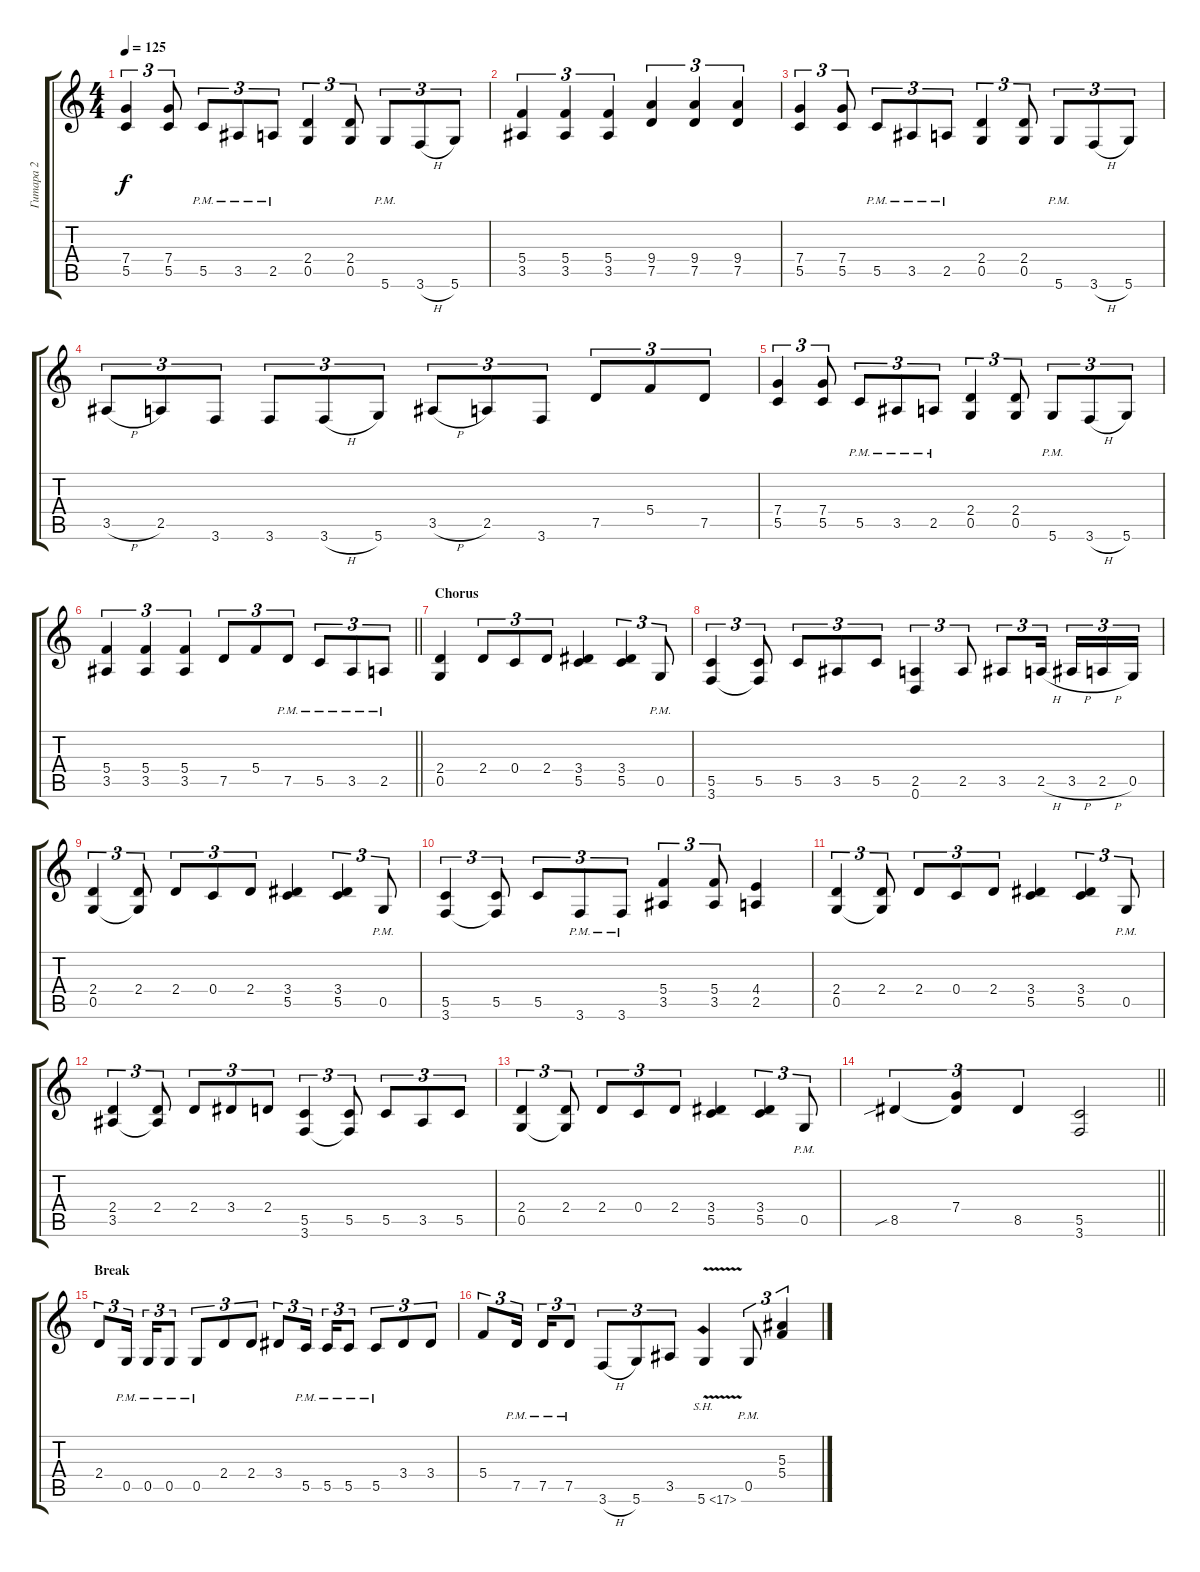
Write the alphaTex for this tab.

\track ("Гитара 2" "Гитара 2") {instrument distortionguitar}
\staff {score tabs}
\tuning (D4 A3 F3 C3 G2 D2) {hide}
\ts (4 4)
\tempo 125
\clef g2
\ks c
(7.4 5.5).4{tu (3 2) dy f} (7.4 5.5).8{tu (3 2)} 5.5{pm}.8{tu (3 2)} 3.5{pm}.8{tu (3 2)} 2.5{pm}.8{tu (3 2)} (2.4 0.5).4{tu (3 2)} (2.4 0.5).8{tu (3 2)} 5.6{pm}.8{tu (3 2)} 3.6{h}.8{tu (3 2)} 5.6.8{tu (3 2)} |
(5.4 3.5).4{tu (3 2)} (5.4 3.5).4{tu (3 2)} (5.4 3.5).4{tu (3 2)} (9.4 7.5).4{tu (3 2)} (9.4 7.5).4{tu (3 2)} (9.4 7.5).4{tu (3 2)} |
(7.4 5.5).4{tu (3 2)} (7.4 5.5).8{tu (3 2)} 5.5{pm}.8{tu (3 2)} 3.5{pm}.8{tu (3 2)} 2.5{pm}.8{tu (3 2)} (2.4 0.5).4{tu (3 2)} (2.4 0.5).8{tu (3 2)} 5.6{pm}.8{tu (3 2)} 3.6{h}.8{tu (3 2)} 5.6.8{tu (3 2)} |
3.5{h}.8{tu (3 2)} 2.5.8{tu (3 2)} 3.6.8{tu (3 2)} 3.6.8{tu (3 2)} 3.6{h}.8{tu (3 2)} 5.6.8{tu (3 2)} 3.5{h}.8{tu (3 2)} 2.5.8{tu (3 2)} 3.6.8{tu (3 2)} 7.5.8{tu (3 2)} 5.4.8{tu (3 2)} 7.5.8{tu (3 2)} |
(7.4 5.5).4{tu (3 2)} (7.4 5.5).8{tu (3 2)} 5.5{pm}.8{tu (3 2)} 3.5{pm}.8{tu (3 2)} 2.5{pm}.8{tu (3 2)} (2.4 0.5).4{tu (3 2)} (2.4 0.5).8{tu (3 2)} 5.6{pm}.8{tu (3 2)} 3.6{h}.8{tu (3 2)} 5.6.8{tu (3 2)} |
\barLineRight lightlight
(5.4 3.5).4{tu (3 2)} (5.4 3.5).4{tu (3 2)} (5.4 3.5).4{tu (3 2)} 7.5.8{tu (3 2)} 5.4.8{tu (3 2)} 7.5{pm}.8{tu (3 2)} 5.5{pm}.8{tu (3 2)} 3.5{pm}.8{tu (3 2)} 2.5{pm}.8{tu (3 2)} |
\section ("" "Chorus")
(2.4 0.5).4 2.4.8{tu (3 2)} 0.4.8{tu (3 2)} 2.4.8{tu (3 2)} (3.4 5.5).4 (3.4 5.5).4{tu (3 2)} 0.5{pm}.8{tu (3 2)} |
(5.5 3.6).4{tu (3 2)} (5.5 3.6{t}).8{tu (3 2)} 5.5.8{tu (3 2)} 3.5.8{tu (3 2)} 5.5.8{tu (3 2)} (2.5 0.6).4{tu (3 2)} 2.5.8{tu (3 2)} 3.5.8{tu (3 2)} 2.5{h}.16{tu (3 2) beam splitsecondary} 3.5{h}.16{tu (3 2)} 2.5{h}.16{tu (3 2)} 0.5.16{tu (3 2)} |
(2.4 0.5).4{tu (3 2)} (2.4 0.5{t}).8{tu (3 2)} 2.4.8{tu (3 2)} 0.4.8{tu (3 2)} 2.4.8{tu (3 2)} (3.4 5.5).4 (3.4 5.5).4{tu (3 2)} 0.5{pm}.8{tu (3 2)} |
(5.5 3.6).4{tu (3 2)} (5.5 3.6{t}).8{tu (3 2)} 5.5.8{tu (3 2)} 3.6{pm}.8{tu (3 2)} 3.6{pm}.8{tu (3 2)} (5.4 3.5).4{tu (3 2)} (5.4 3.5).8{tu (3 2)} (4.4 2.5).4 |
(2.4 0.5).4{tu (3 2)} (2.4 0.5{t}).8{tu (3 2)} 2.4.8{tu (3 2)} 0.4.8{tu (3 2)} 2.4.8{tu (3 2)} (3.4 5.5).4 (3.4 5.5).4{tu (3 2)} 0.5{pm}.8{tu (3 2)} |
(2.4 3.5).4{tu (3 2)} (2.4 3.5{t}).8{tu (3 2)} 2.4.8{tu (3 2)} 3.4.8{tu (3 2)} 2.4.8{tu (3 2)} (5.5 3.6).4{tu (3 2)} (5.5 3.6{t}).8{tu (3 2)} 5.5.8{tu (3 2)} 3.5.8{tu (3 2)} 5.5.8{tu (3 2)} |
(2.4 0.5).4{tu (3 2)} (2.4 0.5{t}).8{tu (3 2)} 2.4.8{tu (3 2)} 0.4.8{tu (3 2)} 2.4.8{tu (3 2)} (3.4 5.5).4 (3.4 5.5).4{tu (3 2)} 0.5{pm}.8{tu (3 2)} |
\barLineRight lightlight
8.5{sib}.4{tu (3 2)} (7.4 8.5{t}).4{tu (3 2)} 8.5.4{tu (3 2)} (5.5 3.6).2 |
\section ("" "Break")
2.4.8{tu (3 2)} 0.5{pm}.16{tu (3 2) beam splitsecondary} 0.5{pm}.16{tu (3 2)} 0.5{pm}.8{tu (3 2)} 0.5{pm}.8{tu (3 2)} 2.4.8{tu (3 2)} 2.4.8{tu (3 2)} 3.4.8{tu (3 2)} 5.5{pm}.16{tu (3 2) beam splitsecondary} 5.5{pm}.16{tu (3 2)} 5.5{pm}.8{tu (3 2)} 5.5{pm}.8{tu (3 2)} 3.4.8{tu (3 2)} 3.4.8{tu (3 2)} |
5.4.8{tu (3 2)} 7.5{pm}.16{tu (3 2) beam splitsecondary} 7.5{pm}.16{tu (3 2)} 7.5{pm}.8{tu (3 2)} 3.6{h}.8{tu (3 2)} 5.6.8{tu (3 2)} 3.5.8{tu (3 2)} 5.6{sh 12 v}.4 0.5{pm}.8{tu (3 2)} (5.3 5.4).4{tu (3 2)}
